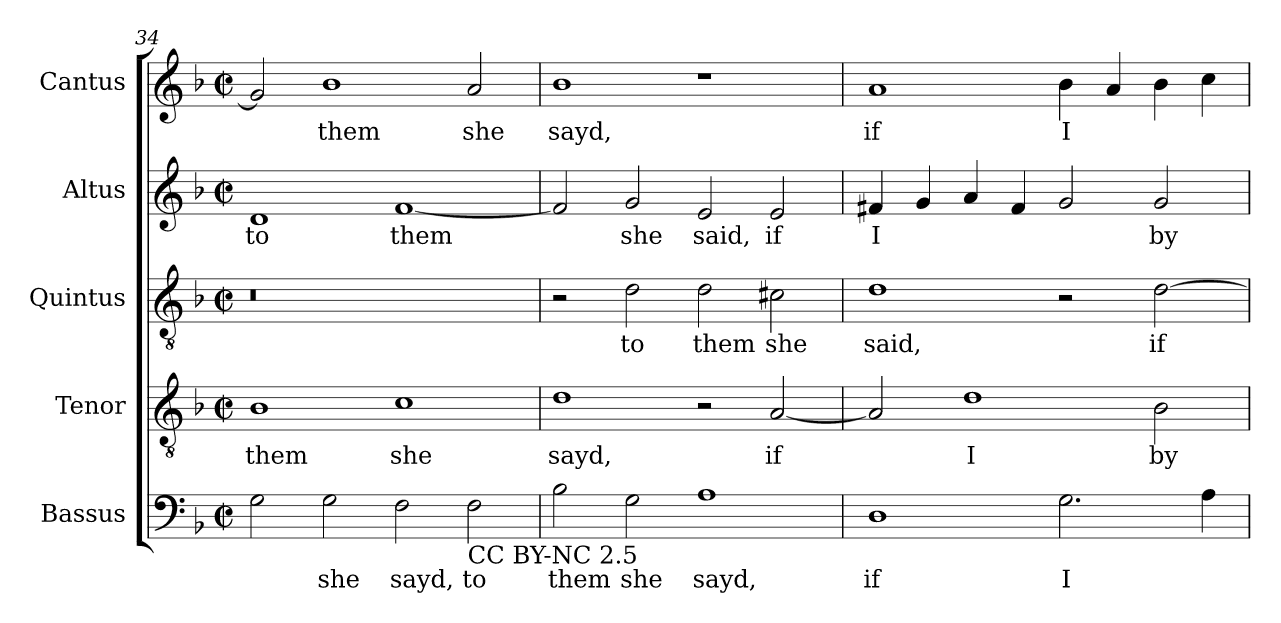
**kern	**text	**kern	**text	**kern	**text	**kern	**text	**kern	**text
*part5	*part5	*part4	*part4	*part3	*part3	*part2	*part2	*part1	*part1
*staff5	*staff5	*staff4	*staff4	*staff3	*staff3	*staff2	*staff2	*staff1	*staff1
*I"Bassus	*	*I"Tenor	*	*I"Quintus	*	*I"Altus	*	*I"Cantus	*
*clefF4	*	*clefGv2	*	*clefGv2	*	*clefG2	*	*clefG2	*
*k[b-]	*	*k[b-]	*	*k[b-]	*	*k[b-]	*	*k[b-]	*
*F:	*	*F:	*	*F:	*	*F:	*	*F:	*
*M2/2	*	*M2/2	*	*M2/2	*	*M2/2	*	*M2/2	*
*met(c|)	*	*met(c|)	*	*met(c|)	*	*met(c|)	*	*met(c|)	*
=34	=34	=34	=34	=34	=34	=34	=34	=34	=34
!	!	!	!LO:LY:b:cj	!	!	!	!LO:LY:b:cj	!	!
2G\	.	1B-	them	0r	.	1d	to	2g/]	.
!	!LO:LY:b:cj	!	!	!	!	!	!	!	!LO:LY:b:cj
2G\	she	.	.	.	.	.	.	1b-	them
!	!LO:LY:b:cj	!	!LO:LY:b:cj	!	!	!	!LO:LY:b	!	!
2F\	sayd,	1c	she	.	.	[<1f	them	.	.
!LO:TX:b:t=CC BY-NC 2.5	!	!	!	!	!	!	!	!	!
!	!LO:LY:b:cj	!	!	!	!	!	!	!	!LO:LY:b:cj
2F\	to	.	.	.	.	.	.	2a/	she
=35	=35	=35	=35	=35	=35	=35	=35	=35	=35
!	!LO:LY:b:cj	!	!LO:LY:b:cj	!	!	!	!	!	!LO:LY:b:cj
2B-\	them	1d	sayd,	2r	.	2f/]	.	1b-	sayd,
!	!LO:LY:b:cj	!	!	!	!LO:LY:b:cj	!	!LO:LY:b:cj	!	!
2G\	she	.	.	2d\	to	2g/	she	.	.
!	!LO:LY:b:cj	!	!	!	!LO:LY:b:cj	!	!LO:LY:b:cj	!	!
1A	sayd,	2r	.	2d\	them	2e/	said,	1r	.
!	!	!	!LO:LY:b:cj	!	!LO:LY:b:cj	!	!LO:LY:b:cj	!	!
.	.	[>2A/	if	2c#X\	she	2e/	if	.	.
!!LO:PB:g=z
=36	=36	=36	=36	=36	=36	=36	=36	=36	=36
!	!LO:LY:b:cj	!	!	!	!LO:LY:b:cj	!	!LO:LY:b:rj	!	!LO:LY:b:cj
1D	if	2A/]	.	1d	said,	4f#X/	I	1a	if
.	.	.	.	.	.	4g/	.	.	.
!	!	!	!LO:LY:b:cj	!	!	!	!	!	!
.	.	1d	I	.	.	4a/	.	.	.
.	.	.	.	.	.	4f#/	.	.	.
!	!LO:LY:b:rj	!	!	!	!	!	!	!	!LO:LY:b:rj
2.G\	I	.	.	2r	.	2g/	.	4b-\	I
.	.	.	.	.	.	.	.	4a/	.
!	!	!	!LO:LY:b:cj	!	!LO:LY:b:cj	!	!LO:LY:b:cj	!	!
.	.	2B-\	by	[>2d\	if	2g/	by	4b-\	.
4A\	.	.	.	.	.	.	.	4cc\	.
=	=	=	=	=	=	=	=	=	=
*-	*-	*-	*-	*-	*-	*-	*-	*-	*-
